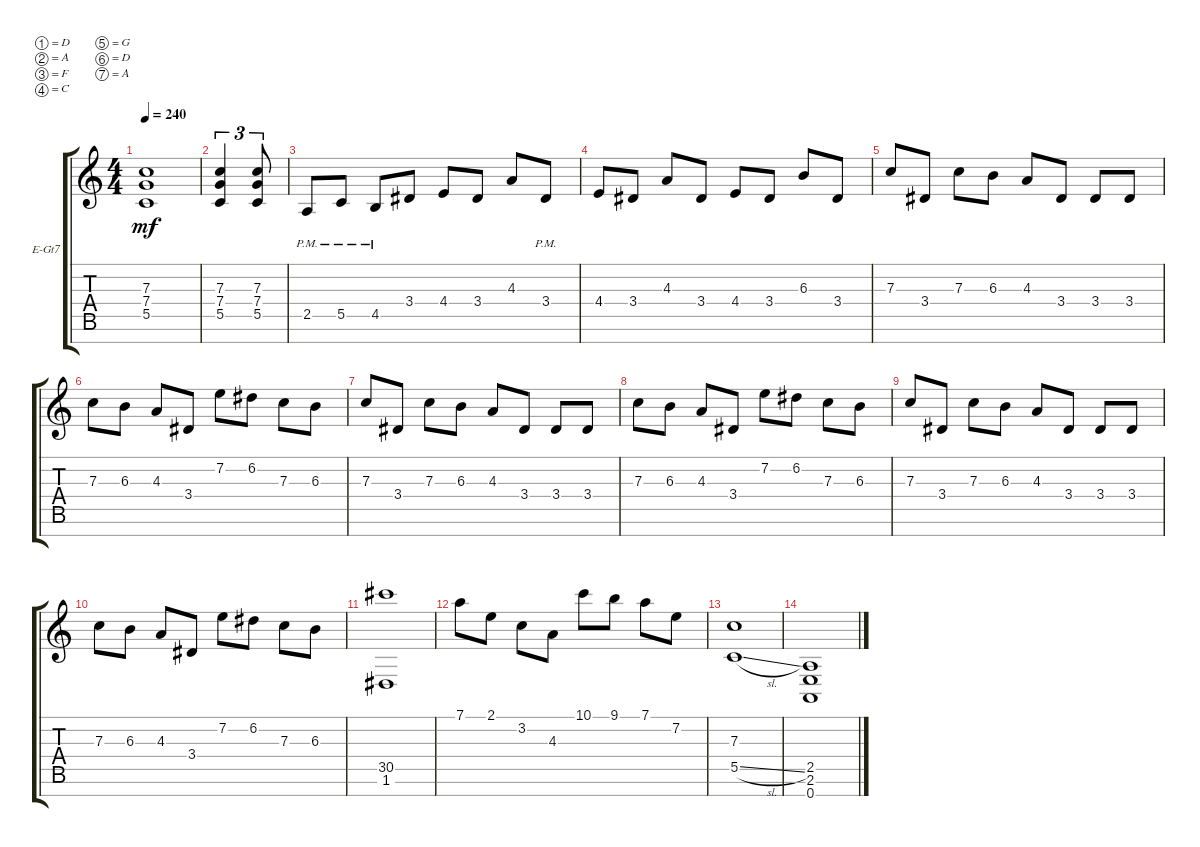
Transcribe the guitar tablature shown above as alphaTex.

\defaultSystemsLayout 4
\bracketExtendMode groupsimilarinstruments
\firstSystemTrackNameOrientation horizontal
\otherSystemsTrackNameOrientation horizontal
\track ("Electric Guitar" "E-Gt7") {instrument distortionguitar}
\staff {score tabs}
\tuning (D4 A3 F3 C3 G2 D2 A1)
\ts (4 4)
\tempo 240
\clef g2
\ks c
(5.5{t} 7.4{t} 7.3{t}).1{dy mf} |
(5.5 7.4 7.3).4{tu (3 2)} (5.5 7.4 7.3).8{tu (3 2)} |
2.5{pm}.8 5.5{pm}.8 4.5{pm}.8 3.4.8 4.4.8 3.4.8 4.3.8 3.4{pm}.8 |
4.4.8 3.4.8 4.3.8 3.4.8 4.4.8 3.4.8 6.3.8 3.4.8 |
7.3.8 3.4.8 7.3.8 6.3.8 4.3.8 3.4.8 3.4.8 3.4.8 |
7.3.8 6.3.8 4.3.8 3.4.8 7.2.8 6.2.8 7.3.8 6.3.8 |
7.3.8 3.4.8 7.3.8 6.3.8 4.3.8 3.4.8 3.4.8 3.4.8 |
7.3.8 6.3.8 4.3.8 3.4.8 7.2.8 6.2.8 7.3.8 6.3.8 |
7.3.8 3.4.8 7.3.8 6.3.8 4.3.8 3.4.8 3.4.8 3.4.8 |
7.3.8 6.3.8 4.3.8 3.4.8 7.2.8 6.2.8 7.3.8 6.3.8 |
(1.6 30.5).1 |
7.1.8 2.1.8 3.2.8 4.3.8 10.1.8 9.1.8 7.1.8 7.2.8 |
(7.3 5.5{sl}).1 |
(0.7 2.6 2.5).1
